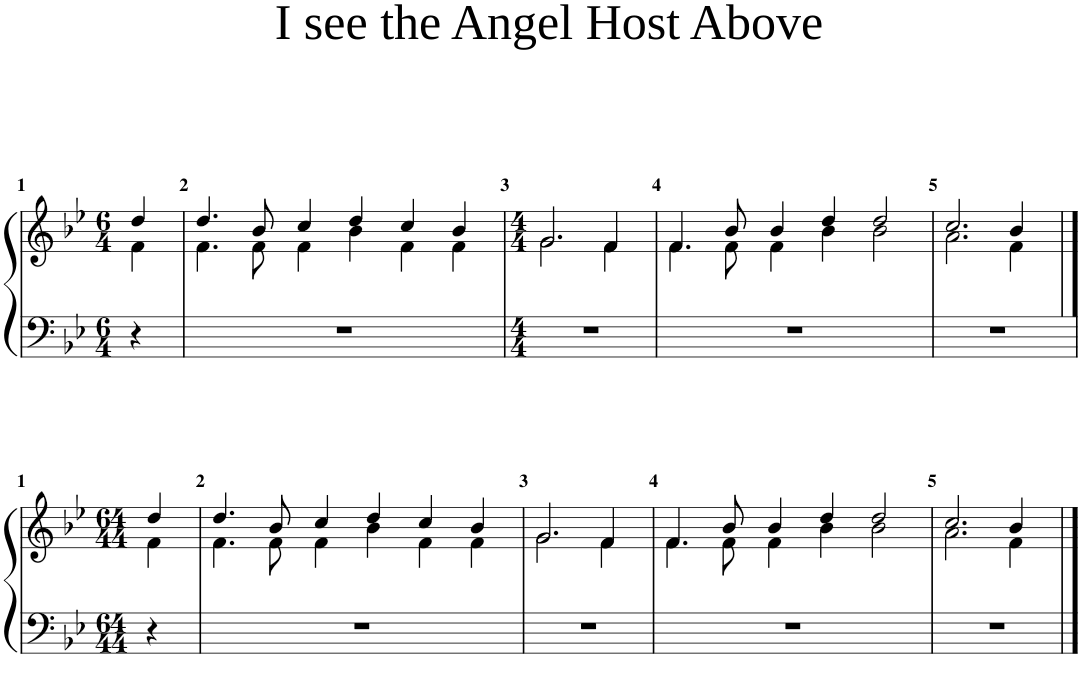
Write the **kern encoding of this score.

**kern	**kern
*part1	*part1
*staff2	*staff1
*I"Piano	*
*I'Pno	*
*clefF4	*clefG2
*k[b-e-]	*k[b-e-]
*M6/4	*M6/4
=1	=1
*	*^
4r	4dd/	4f\
=2	=2	=2
1.r	4.dd/	4.f\
.	8b-/	8f\
.	4cc/	4f\
.	4dd/	4b-\
.	4cc/	4f\
.	4b-/	4f\
=3	=3	=3
*M4/4	*M4/4	*
1r	2.g/	2.g\
.	4f/	4f\
=4	=4	=4
*M6/4	*M6/4	*
1.r	4.f/	4.f\
.	8b-/	8f\
.	4b-/	4f\
.	4dd/	4b-\
.	2dd/	2b-\
=5	=5	=5
*M4/4	*M4/4	*
1r	2.cc/	2.a\
.	4b-/	4f\
!!LO:LB:g=z	!!
==1	==1	==1
*M64/44	*M64/44	*
4r	4dd/	4f\
=2	=2	=2
11%16r	4.dd/	4.f\
.	8b-/	8f\
.	4cc/	4f\
.	4dd/	4b-\
.	4cc/	4f\
.	[22%3.b-/	[22%3.f\
=3	=3	=3
11%16r	2.g/	2.g\
.	22b-/]	22f\]
.	4f/	4f\
.	11%3.ryy	11%3.ryy
=4	=4	=4
11%16r	4.f/	4.f\
.	8b-/	8f\
.	4b-/	4f\
.	4dd/	4b-\
.	[11%5dd/	[11%5b-\
=5	=5	=5
11%16r	2.cc/	2.a\
.	22dd/]	22b-\]
.	4b-/	4f\
.	11%3.ryy	11%3.ryy
*	*v	*v
==	==
*-	*-
